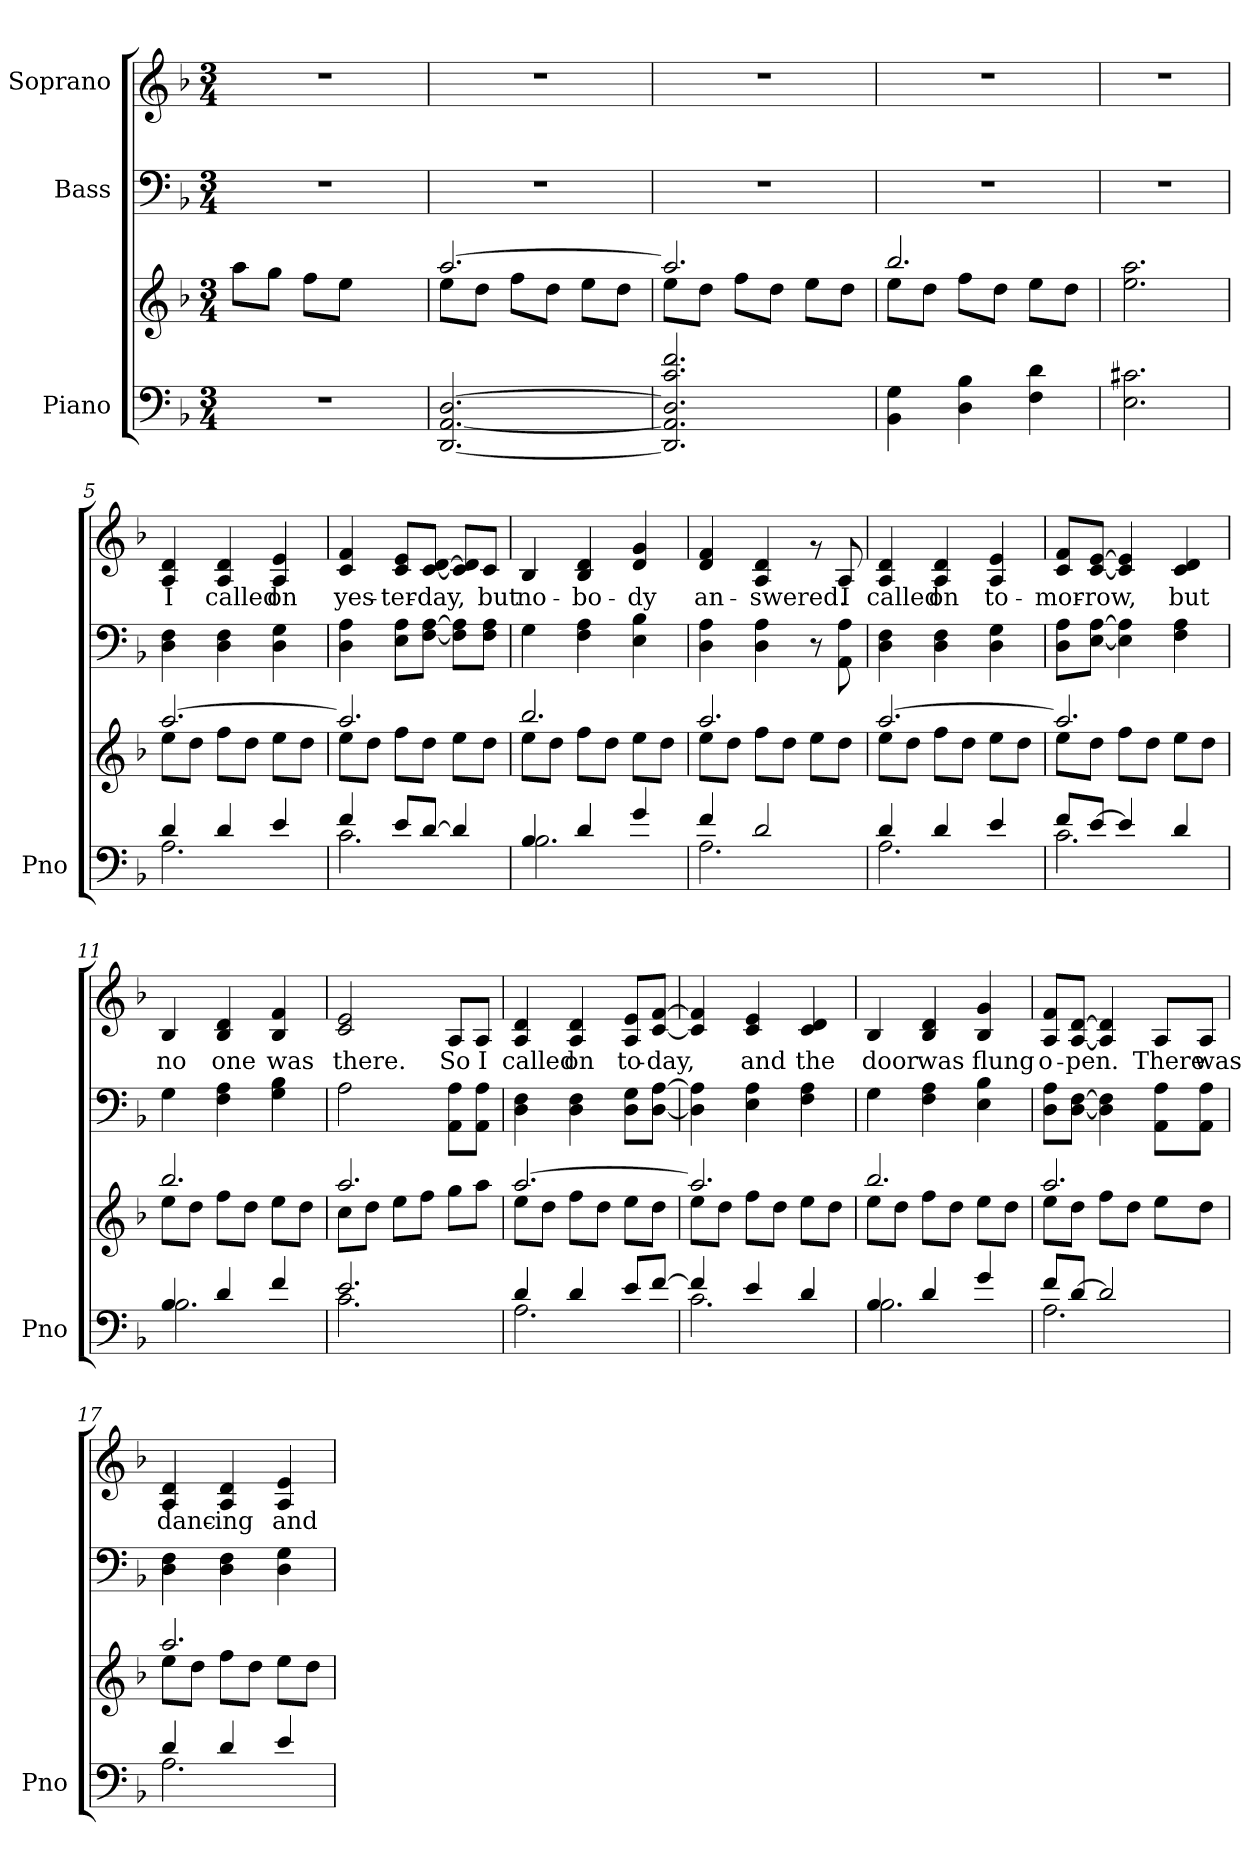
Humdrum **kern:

**kern	**kern	**kern	**kern	**text
*part3	*part3	*part2	*part1	*part1
*staff4	*staff3	*staff2	*staff1	*staff1
*I"Piano	*	*I"Bass	*I"Soprano	*
*I'Pno	*	*	*	*
*stria5	*stria5	*	*	*
*clefF4	*clefG2	*clefF4	*clefG2	*
*k[b-]	*k[b-]	*k[b-]	*k[b-]	*
*d:	*d:	*d:	*d:	*
*M3/4	*M3/4	*M3/4	*M3/4	*
*MM140	*MM140	*MM140	*MM140	*
=	=	=	=	=
2.r	8aa\L	2.r	2.r	.
.	8gg\J	.	.	.
.	8ff\L	.	.	.
.	8ee\J	.	.	.
.	4ryy	.	.	.
=1	=1	=1	=1	=1
*	*^	*	*	*
[2.DD/ [2.AA/ [2.D/	[>2.aa/	8ee\L	2.r	2.r	.
.	.	8dd\J	.	.	.
.	.	8ff\L	.	.	.
.	.	8dd\J	.	.	.
.	.	8ee\L	.	.	.
.	.	8dd\J	.	.	.
=2	=2	=2	=2	=2	=2
2.DD/] 2.AA/] 2.D/] 2.c/ 2.f/	2.aa/]	8ee\L	2.r	2.r	.
.	.	8dd\J	.	.	.
.	.	8ff\L	.	.	.
.	.	8dd\J	.	.	.
.	.	8ee\L	.	.	.
.	.	8dd\J	.	.	.
=3	=3	=3	=3	=3	=3
4BB-\ 4G\	2.bb-/	8ee\L	2.r	2.r	.
.	.	8dd\J	.	.	.
4D\ 4B-\	.	8ff\L	.	.	.
.	.	8dd\J	.	.	.
4F\ 4d\	.	8ee\L	.	.	.
.	.	8dd\J	.	.	.
*	*v	*v	*	*	*
=4	=4	=4	=4	=4
2.E\ 2.c#X\	2.ee\ 2.aa\	2.r	2.r	.
=5	=5	=5	=5	=5
*^	*^	*	*	*
4d/	2.A\	[>2.aa/	8ee\L	4D\ 4F\	4A/ 4d/	I
.	.	.	8dd\J	.	.	.
4d/	.	.	8ff\L	4D\ 4F\	4A/ 4d/	called
.	.	.	8dd\J	.	.	.
4e/	.	.	8ee\L	4D\ 4G\	4A/ 4e/	on
.	.	.	8dd\J	.	.	.
=6	=6	=6	=6	=6	=6	=6
4f/	2.c\	2.aa/]	8ee\L	4D\ 4A\	4c/ 4f/	yes-
.	.	.	8dd\J	.	.	.
8e/L	.	.	8ff\L	8E\ 8A\L	8c/ 8e/L	-ter-
[>8d/J	.	.	8dd\J	[<8F\ [>8A\J	[<8c/ [>8d/J	-day,
4d/]	.	.	8ee\L	8F\] 8A\]L	8c/] 8d/]L	.
.	.	.	8dd\J	8F\ 8A\J	8c/J	but
=7	=7	=7	=7	=7	=7	=7
4B-/	2.B-\	2.bb-/	8ee\L	4G\	4B-/	no-
.	.	.	8dd\J	.	.	.
4d/	.	.	8ff\L	4F\ 4A\	4B-/ 4d/	-bo-
.	.	.	8dd\J	.	.	.
4g/	.	.	8ee\L	4E\ 4B-\	4d/ 4g/	-dy
.	.	.	8dd\J	.	.	.
=8	=8	=8	=8	=8	=8	=8
4f/	2.A\	2.aa/	8ee\L	4D\ 4A\	4d/ 4f/	an-
.	.	.	8dd\J	.	.	.
2d/	.	.	8ff\L	4D\ 4A\	4A/ 4d/	-swered.
.	.	.	8dd\J	.	.	.
.	.	.	8ee\L	8r	8rg	.
.	.	.	8dd\J	8AA\ 8A\	8A/	I
=9	=9	=9	=9	=9	=9	=9
4d/	2.A\	[>2.aa/	8ee\L	4D\ 4F\	4A/ 4d/	called
.	.	.	8dd\J	.	.	.
4d/	.	.	8ff\L	4D\ 4F\	4A/ 4d/	on
.	.	.	8dd\J	.	.	.
4e/	.	.	8ee\L	4D\ 4G\	4A/ 4e/	to-
.	.	.	8dd\J	.	.	.
=10	=10	=10	=10	=10	=10	=10
8f/L	2.c\	2.aa/]	8ee\L	8D\ 8A\L	8c/ 8f/L	-mor-
[>8e/J	.	.	8dd\J	[<8E\ [>8A\J	[<8c/ [>8e/J	-row,
4e/]	.	.	8ff\L	4E\] 4A\]	4c/] 4e/]	.
.	.	.	8dd\J	.	.	.
4d/	.	.	8ee\L	4F\ 4A\	4c/ 4d/	but
.	.	.	8dd\J	.	.	.
=11	=11	=11	=11	=11	=11	=11
4B-/	2.B-\	2.bb-/	8ee\L	4G\	4B-/	no
.	.	.	8dd\J	.	.	.
4d/	.	.	8ff\L	4F\ 4A\	4B-/ 4d/	one
.	.	.	8dd\J	.	.	.
4f/	.	.	8ee\L	4G\ 4B-\	4B-/ 4f/	was
.	.	.	8dd\J	.	.	.
=12	=12	=12	=12	=12	=12	=12
2.e/	2.c\	2.aa/	8cc\L	2A\	2c/ 2e/	there.
.	.	.	8dd\J	.	.	.
.	.	.	8ee\L	.	.	.
.	.	.	8ff\J	.	.	.
.	.	.	8gg\L	8AA\ 8A\L	8A/L	So
.	.	.	8aa\J	8AA\ 8A\J	8A/J	I
=13	=13	=13	=13	=13	=13	=13
4d/	2.A\	[>2.aa/	8ee\L	4D\ 4F\	4A/ 4d/	called
.	.	.	8dd\J	.	.	.
4d/	.	.	8ff\L	4D\ 4F\	4A/ 4d/	on
.	.	.	8dd\J	.	.	.
8e/L	.	.	8ee\L	8D\ 8G\L	8A/ 8e/L	to-
[>8f/J	.	.	8dd\J	[<8D\ [>8A\J	[<8c/ [>8f/J	-day,
=14	=14	=14	=14	=14	=14	=14
4f/]	2.c\	2.aa/]	8ee\L	4D\] 4A\]	4c/] 4f/]	.
.	.	.	8dd\J	.	.	.
4e/	.	.	8ff\L	4E\ 4A\	4c/ 4e/	and
.	.	.	8dd\J	.	.	.
4d/	.	.	8ee\L	4F\ 4A\	4c/ 4d/	the
.	.	.	8dd\J	.	.	.
=15	=15	=15	=15	=15	=15	=15
4B-/	2.B-\	2.bb-/	8ee\L	4G\	4B-/	door
.	.	.	8dd\J	.	.	.
4d/	.	.	8ff\L	4F\ 4A\	4B-/ 4d/	was
.	.	.	8dd\J	.	.	.
4g/	.	.	8ee\L	4E\ 4B-\	4B-/ 4g/	flung
.	.	.	8dd\J	.	.	.
=16	=16	=16	=16	=16	=16	=16
8f/L	2.A\	2.aa/	8ee\L	8D\ 8A\L	8A/ 8f/L	o-
[>8d/J	.	.	8dd\J	[<8D\ [>8F\J	[<8A/ [>8d/J	-pen.
2d/]	.	.	8ff\L	4D\] 4F\]	4A/] 4d/]	.
.	.	.	8dd\J	.	.	.
.	.	.	8ee\L	8AA\ 8A\L	8A/L	There
.	.	.	8dd\J	8AA\ 8A\J	8A/J	was
=17	=17	=17	=17	=17	=17	=17
4d/	2.A\	2.aa/	8ee\L	4D\ 4F\	4A/ 4d/	danc-
.	.	.	8dd\J	.	.	.
4d/	.	.	8ff\L	4D\ 4F\	4A/ 4d/	-ing
.	.	.	8dd\J	.	.	.
4e/	.	.	8ee\L	4D\ 4G\	4A/ 4e/	and
.	.	.	8dd\J	.	.	.
*v	*v	*	*	*	*	*
*	*v	*v	*	*	*
=	=	=	=	=
*-	*-	*-	*-	*-
